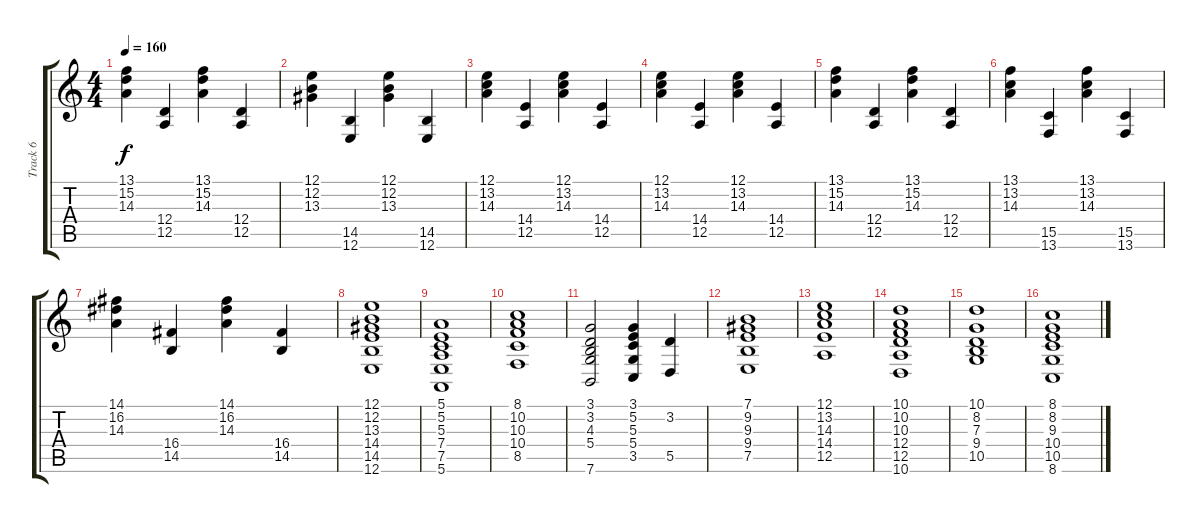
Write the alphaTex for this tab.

\track ("Track 6" "Track 6") {instrument synthstrings1}
\staff {score tabs}
\tuning (E4 B3 G3 D3 A2 E2) {hide}
\ts (4 4)
\tempo 160
\clef g2
\ks c
(13.1 15.2 14.3).4{dy f} (12.4 12.5).4 (13.1 15.2 14.3).4 (12.4 12.5).4 |
(12.1 12.2 13.3).4 (14.5 12.6).4 (12.1 12.2 13.3).4 (14.5 12.6).4 |
(12.1 13.2 14.3).4 (14.4 12.5).4 (12.1 13.2 14.3).4 (14.4 12.5).4 |
(12.1 13.2 14.3).4 (14.4 12.5).4 (12.1 13.2 14.3).4 (14.4 12.5).4 |
(13.1 15.2 14.3).4 (12.4 12.5).4 (13.1 15.2 14.3).4 (12.4 12.5).4 |
(13.1 13.2 14.3).4 (15.5 13.6).4 (13.1 13.2 14.3).4 (15.5 13.6).4 |
(14.1 16.2 14.3).4 (16.4 14.5).4 (14.1 16.2 14.3).4 (16.4 14.5).4 |
(12.1 12.2 13.3 14.4 14.5 12.6).1 |
(5.1 5.2 5.3 7.4 7.5 5.6).1 |
(8.1 10.2 10.3 10.4 8.5).1 |
(3.1 3.2 4.3 5.4 7.6).2 (3.1 5.2 5.3 5.4 3.5).4 (3.2 5.5).4 |
(7.1 9.2 9.3 9.4 7.5).1 |
(12.1 13.2 14.3 14.4 12.5).1 |
(10.1 10.2 10.3 12.4 12.5 10.6).1 |
(10.1 8.2 7.3 9.4 10.5).1 |
(8.1 8.2 9.3 10.4 10.5 8.6).1
